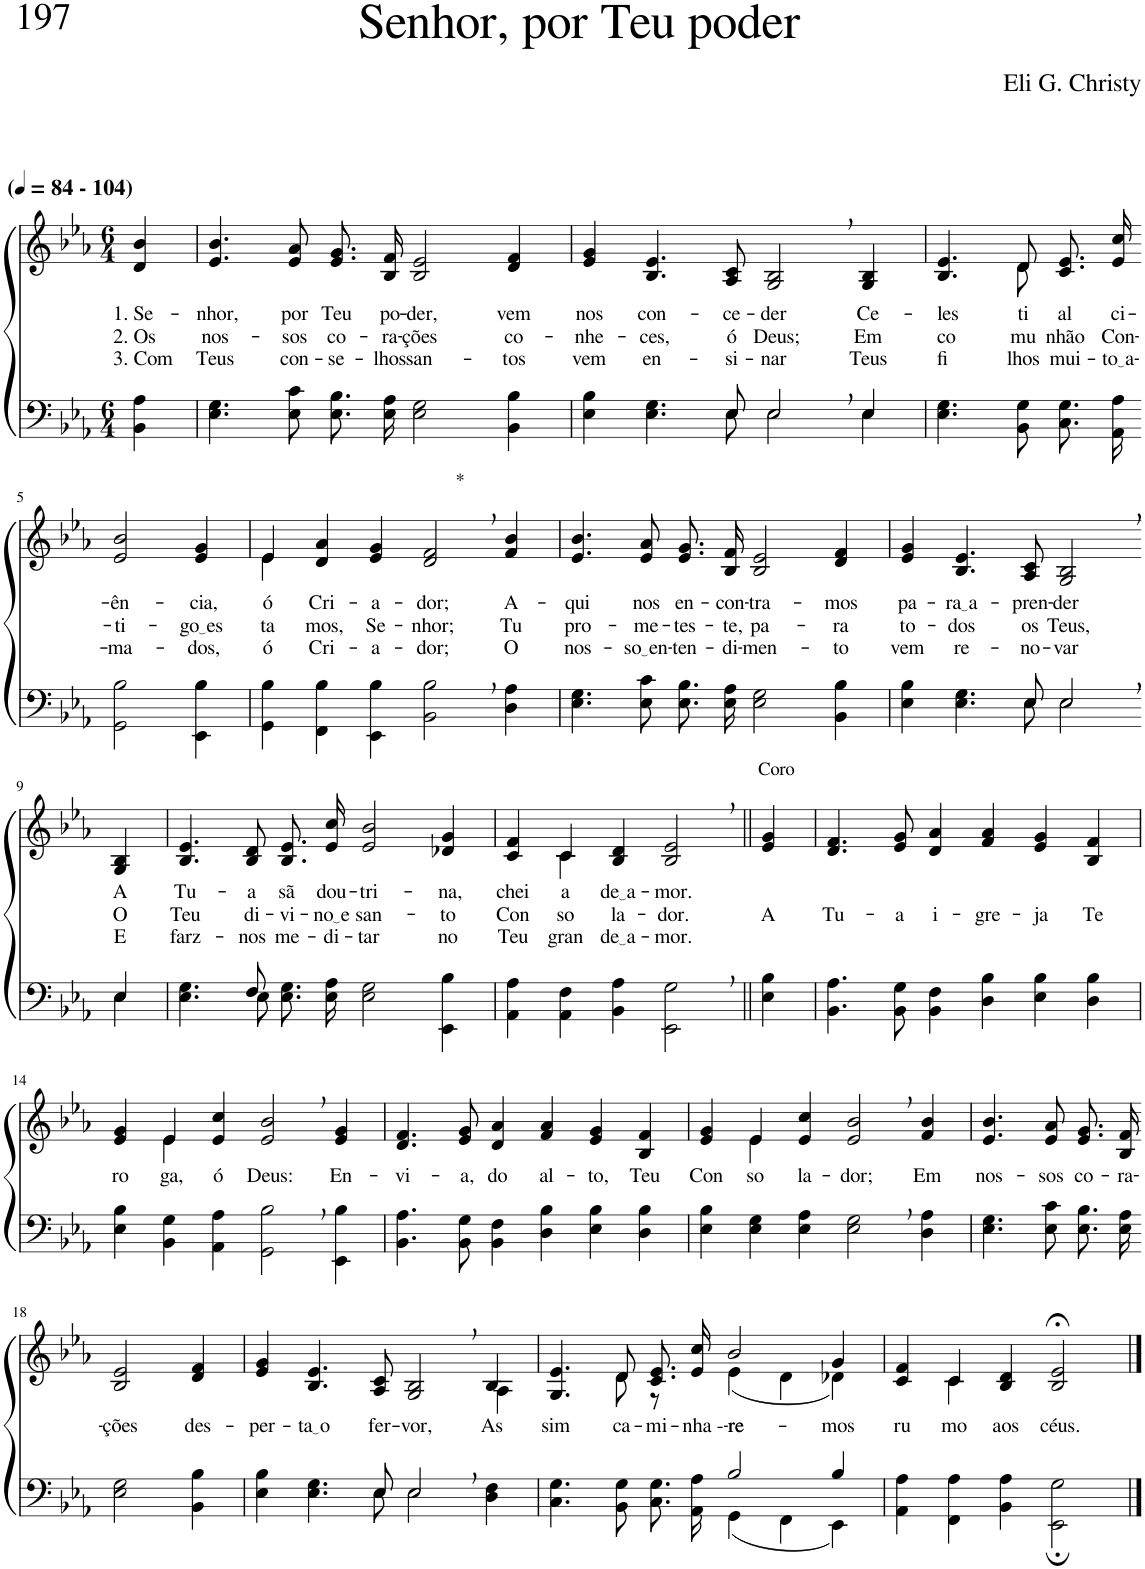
**kern	**kern	**text	**text	**text
*part2	*part1	*part1	*part1	*part1
*staff2	*staff1	*staff1	*staff1	*staff1
*I"Parte III e IV	*I"Parte I e II	*	*	*
*clefF4	*clefG2	*	*	*
*Trd-1c-2	*Trd-1c-2	*	*	*
*k[b-e-a-]	*k[b-e-a-]	*	*	*
*M6/4	*M6/4	*	*	*
*MM84	*MM84	*	*	*
=1	=1	=1	=1	=1
!	!LO:TX:a:B:t=(	!	!	!
!	!LO:TX:a:B:t=- 104)	!	!	!
!	!	!LO:LY:b	!LO:LY:b	!LO:LY:b
4BB-\ 4A-\	4d/ 4b-/	1. Se-	2. Os	3. Com
=2	=2	=2	=2	=2
!	!	!LO:LY:b	!LO:LY:b	!LO:LY:b
4.E-\ 4.G\	4.e-/ 4.b-/	-nhor,	nos-	Teus
!	!	!LO:LY:b	!LO:LY:b	!LO:LY:b
8E-\ 8c\L	8e-/ 8a-/L	por	-sos	con-
!	!	!LO:LY:b	!LO:LY:b	!LO:LY:b
8.E-\ 8.B-\	8.e-/ 8.g/	Teu	co-	-se-
!	!	!LO:LY:b	!LO:LY:b	!LO:LY:b
16E-\ 16A-\Jk	16B-/ 16f/Jk	po-	-ra-	-lhos
!	!	!LO:LY:b	!LO:LY:b	!LO:LY:b
2E-\ 2G\	2B-/ 2e-/	-der,	-ções	san-
!	!	!LO:LY:b	!LO:LY:b	!LO:LY:b
4BB-\ 4B-\	4d/ 4f/	vem	co-	-tos
=3	=3	=3	=3	=3
*^	*	*	*	*
!	!	!	!LO:LY:b	!LO:LY:b	!LO:LY:b
4E-\ 4B-\	8ryy	4e-/ 4g/	nos	-nhe-	vem
!	!	!	!LO:LY:b	!LO:LY:b	!LO:LY:b
*v	*v	*	*	*	*
4.E-\ 4.G\	4.B-/ 4.e-/	con-	-ces,	en-
*^	*	*	*	*
!	!	!	!LO:LY:b	!LO:LY:b	!LO:LY:b
8E-\	8E-/	8A-/ 8c/	-ce-	ó	-si-
!	!	!	!LO:LY:b	!LO:LY:b	!LO:LY:b
2E-,\	2E-/	2G/, 2B-/,	-der	Deus;	-nar
!	!	!	!LO:LY:b	!LO:LY:b	!LO:LY:b
4E-\	4E-/	4G/ 4B-/	Ce-	Em	Teus
=4	=4	=4	=4	=4	=4
!	!	!	!LO:LY:b	!LO:LY:b	!LO:LY:b
*v	*v	*^	*	*	*
4.E-\ 4.G\	4.B-/ 4.e-/	4.ryy	-les-	co-	fi-
!	!	!	!LO:LY:b	!LO:LY:b	!LO:LY:b
8BB-\ 8G\L	8d/L	8d\	ti-	-mu-	-lhos
!	!	!	!LO:LY:b	!LO:LY:b	!LO:LY:b
8.C\ 8.G\	8.c/ 8.e-/	4ryy	-al	nhão	mui-
!	!	!	!LO:LY:b	!LO:LY:b	!LO:LY:b
16AA-\ 16A-\Jk	16e-/ 16cc/Jk	.	ci-	Con-	to a
*	*v	*v	*	*	*
!!LO:LB:g=z
=5-	=5-	=5-	=5-	=5-
!	!	!LO:LY:b	!LO:LY:b	!LO:LY:b
2GG\ 2B-\	2e-/ 2b-/	-ên-	-ti-	ma-
!	!	!LO:LY:b	!LO:LY:b	!LO:LY:b
4EE-\ 4B-\	4e-/ 4g/	-cia,	go es	-dos,
=6	=6	=6	=6	=6
*	*^	*	*	*
!	!	!	!LO:LY:b	!LO:LY:b	!LO:LY:b
4GG\ 4B-\	4e-/	4e-\	ó	-ta-	ó
!	!	!	!LO:LY:b	!LO:LY:b	!LO:LY:b
4FF\ 4B-\	4d/ 4a-/	1ryy	Cri-	-mos,	Cri-
!	!	!	!LO:LY:b	!LO:LY:b	!LO:LY:b
4EE-\ 4B-\	4e-/ 4g/	.	-a-	Se-	-a-
!	!LO:TX:a:t=*	!	!	!	!
!	!	!	!LO:LY:b	!LO:LY:b	!LO:LY:b
2BB-\, 2B-\,	2d/, 2f/,	.	-dor;	-nhor;	-dor;
!	!	!	!LO:LY:b	!LO:LY:b	!LO:LY:b
4D\ 4A-\	4f/ 4b-/	4ryy	A-	Tu	O
=7	=7	=7	=7	=7	=7
!	!	!	!LO:LY:b	!LO:LY:b	!LO:LY:b
*	*v	*v	*	*	*
4.E-\ 4.G\	4.e-/ 4.b-/	-qui	pro-	nos-
!	!	!LO:LY:b	!LO:LY:b	!LO:LY:b
8E-\ 8c\L	8e-/ 8a-/L	nos	-me-	so en
!	!	!LO:LY:b	!LO:LY:b	!LO:LY:b
8.E-\ 8.B-\	8.e-/ 8.g/	en-	-tes-	-ten-
!	!	!LO:LY:b	!LO:LY:b	!LO:LY:b
16E-\ 16A-\Jk	16B-/ 16f/Jk	-con-	-te,	-di-
!	!	!LO:LY:b	!LO:LY:b	!LO:LY:b
2E-\ 2G\	2B-/ 2e-/	-tra-	pa-	-men-
!	!	!LO:LY:b	!LO:LY:b	!LO:LY:b
4BB-\ 4B-\	4d/ 4f/	-mos	-ra	-to
=8	=8	=8	=8	=8
*^	*	*	*	*
!	!	!	!LO:LY:b	!LO:LY:b	!LO:LY:b
4E-\ 4B-\	8ryy	4e-/ 4g/	pa-	to-	vem
!	!	!	!LO:LY:b	!LO:LY:b	!LO:LY:b
*v	*v	*	*	*	*
4.E-\ 4.G\	4.B-/ 4.e-/	ra a	-dos	re-
*^	*	*	*	*
!	!	!	!LO:LY:b	!LO:LY:b	!LO:LY:b
8E-\	8E-/	8A-/ 8c/	-pren-	os	-no-
!	!	!	!LO:LY:b	!LO:LY:b	!LO:LY:b
2E-,\	2E-/	2G/, 2B-/,	-der	Teus,	-var
!!LO:LB:g=z
=9-	=9-	=9-	=9-	=9-	=9-
!	!	!	!LO:LY:b	!LO:LY:b	!LO:LY:b
4E-/	4E-\	4G/ 4B-/	A	O	E
=10	=10	=10	=10	=10	=10
!	!	!	!LO:LY:b	!LO:LY:b	!LO:LY:b
4.ryy	4.E-\ 4.G\	4.B-/ 4.e-/	Tu-	Teu	farz-
!	!	!	!LO:LY:b	!LO:LY:b	!LO:LY:b
8F/	8E-\L	8B-/ 8d/L	-a	di-	-nos
!	!	!	!LO:LY:b	!LO:LY:b	!LO:LY:b
1ryy	8.E-\ 8.G\	8.B-/ 8.e-/	sã	-vi-	me-
!	!	!	!LO:LY:b	!LO:LY:b	!LO:LY:b
.	16E-\ 16A-\Jk	16e-/ 16cc/Jk	dou-	no e	-di-
!	!	!	!LO:LY:b	!LO:LY:b	!LO:LY:b
.	2E-\ 2G\	2e-/ 2b-/	-tri-	san-	-tar
!	!	!	!LO:LY:b	!LO:LY:b	!LO:LY:b
.	4EE-\ 4B-\	4d-X/ 4g/	-na,	-to	no
=11	=11	=11	=11	=11	=11
!	!	!	!LO:LY:b	!LO:LY:b	!LO:LY:b
*v	*v	*^	*	*	*
4AA-\ 4A-\	4c/ 4f/	4ryy	chei-	Con-	Teu
!	!	!	!LO:LY:b	!LO:LY:b	!LO:LY:b
4AA-\ 4F\	4c/	4c\	-a	-so-	gran-
!	!	!	!LO:LY:b	!LO:LY:b	!LO:LY:b
4BB-\ 4A-\	4B-/ 4d/	2.ryy	de a	-la-	de a
!	!LO:TX:a:t=Coro	!	!	!	!
!	!	!	!LO:LY:b	!LO:LY:b	!LO:LY:b
2EE-\, 2G\,	2B-/, 2e-/,	.	-mor.	-dor.	-mor.
*	*v	*v	*	*	*
=12||	=12||	=12||	=12||	=12||
!	!	!	!LO:LY:b	!
4E-\ 4B-\	4e-/ 4g/	.	A	.
=13	=13	=13	=13	=13
!	!	!	!LO:LY:b	!
4.BB-\ 4.A-\	4.d/ 4.f/	.	Tu-	.
!	!	!	!LO:LY:b	!
8BB-\ 8G\	8e-/ 8g/	.	-a	.
!	!	!	!LO:LY:b	!
4BB-\ 4F\	4d/ 4a-/	.	i-	.
!	!	!	!LO:LY:b	!
4D\ 4B-\	4f/ 4a-/	.	-gre-	.
!	!	!	!LO:LY:b	!
4E-\ 4B-\	4e-/ 4g/	.	-ja	.
!	!	!	!LO:LY:b	!
4D\ 4B-\	4B-/ 4f/	.	Te	.
!!LO:LB:g=z
=14	=14	=14	=14	=14
!	!	!LO:LY:b	!	!
*	*^	*	*	*
4E-\ 4B-\	4e-/ 4g/	4ryy	ro-	.	.
!	!	!	!LO:LY:b	!	!
4BB-\ 4G\	4e-/	4e-\	-ga,	.	.
!	!	!	!LO:LY:b	!	!
4AA-\ 4A-\	4e-/ 4cc/	1ryy	ó	.	.
!	!	!	!LO:LY:b	!	!
2GG\, 2B-\,	2e-/, 2b-/,	.	Deus:	.	.
!	!	!	!LO:LY:b	!	!
4EE-\ 4B-\	4e-/ 4g/	.	En-	.	.
*	*v	*v	*	*	*
=15	=15	=15	=15	=15
!	!	!LO:LY:b	!	!
4.BB-\ 4.A-\	4.d/ 4.f/	-vi-	.	.
!	!	!LO:LY:b	!	!
8BB-\ 8G\	8e-/ 8g/	-a,	.	.
!	!	!LO:LY:b	!	!
4BB-\ 4F\	4d/ 4a-/	do	.	.
!	!	!LO:LY:b	!	!
4D\ 4B-\	4f/ 4a-/	al-	.	.
!	!	!LO:LY:b	!	!
4E-\ 4B-\	4e-/ 4g/	-to,	.	.
!	!	!LO:LY:b	!	!
4D\ 4B-\	4B-/ 4f/	Teu	.	.
=16	=16	=16	=16	=16
!	!	!LO:LY:b	!	!
*	*^	*	*	*
4E-\ 4B-\	4e-/ 4g/	4ryy	Con-	.	.
!	!	!	!LO:LY:b	!	!
4E-\ 4G\	4e-/	4e-\	-so-	.	.
!	!	!	!LO:LY:b	!	!
4E-\ 4A-\	4e-/ 4cc/	1ryy	-la-	.	.
!	!	!	!LO:LY:b	!	!
2E-\, 2G\,	2e-/, 2b-/,	.	-dor;	.	.
!	!	!	!LO:LY:b	!	!
4D\ 4A-\	4f/ 4b-/	.	Em	.	.
*	*v	*v	*	*	*
=17	=17	=17	=17	=17
!	!	!LO:LY:b	!	!
4.E-\ 4.G\	4.e-/ 4.b-/	nos-	.	.
!	!	!LO:LY:b	!	!
8E-\ 8c\L	8e-/ 8a-/L	-sos	.	.
!	!	!LO:LY:b	!	!
8.E-\ 8.B-\	8.e-/ 8.g/	co-	.	.
!	!	!LO:LY:b	!	!
16E-\ 16A-\Jk	16B-/ 16f/Jk	-ra-	.	.
!!LO:LB:g=z
=18-	=18-	=18-	=18-	=18-
!	!	!LO:LY:b	!	!
2E-\ 2G\	2B-/ 2e-/	-ções	.	.
!	!	!LO:LY:b	!	!
4BB-\ 4B-\	4d/ 4f/	des-	.	.
=19	=19	=19	=19	=19
*^	*	*	*	*
!	!	!	!LO:LY:b	!	!
*	*	*^	*	*	*
4E-\ 4B-\	8ryy	4e-/ 4g/	4ryy	-per-	.	.
!	!	!	!	!LO:LY:b	!	!
*v	*v	*	*	*	*	*
*	*v	*v	*	*	*
4.E-\ 4.G\	4.B-/ 4.e-/	ta o	.	.
*^	*	*	*	*
!	!	!	!LO:LY:b	!	!
8E-\	8E-/	8A-/ 8c/	fer-	.	.
!	!	!	!LO:LY:b	!	!
2E-,\	2E-/	2G/, 2B-/,	-vor,	.	.
*	*	*^	*	*	*
!	!	!	!	!LO:LY:b	!	!
4D\ 4F\	4ryy	4B-/	4A-\	-As-	.	.
=20	=20	=20	=20	=20	=20	=20
!	!	!	!	!LO:LY:b	!	!
2.ryy	4.C\ 4.G\	4.G/ 4.e-/	4.ryy	-sim	.	.
!	!	!	!	!LO:LY:b	!	!
.	8BB-\ 8G\L	8d/L	8d\	ca-	.	.
!	!	!	!	!LO:LY:b	!	!
.	8.C\ 8.G\	8.c/ 8.e-/	8r	-mi-	.	.
.	.	.	8ryy	.	.	.
!	!	!	!	!LO:LY:b	!	!
.	16AA-\ 16A-\Jk	16e-/ 16cc/Jk	.	-nha --	.	.
!	!	!	!	!LO:LY:b	!	!
!	!	!	!	!LO:LY:b	!	!
2B-/	(4GG\	2b-/	(4e-\	-re-	.	.
.	4FF\	.	4d\	.	.	.
!	!	!	!	!LO:LY:b	!	!
4B-/	4EE-\)	4g/	4d-X\)	-mos	.	.
=21	=21	=21	=21	=21	=21	=21
!	!	!	!	!LO:LY:b	!	!
*v	*v	*	*	*	*	*
4AA-\ 4A-\	4c/ 4f/	4ryy	ru-	.	.
!	!	!	!LO:LY:b	!	!
4FF\ 4A-\	4c/	4c\	-mo	.	.
!	!	!	!LO:LY:b	!	!
4BB-\ 4A-\	4B-/ 4d/	2.ryy	aos	.	.
!	!	!	!LO:LY:b	!	!
2EE-\; 2G\;	2B-/;< 2e-/;<	.	céus.	.	.
*	*v	*v	*	*	*
==	==	==	==	==
*-	*-	*-	*-	*-
